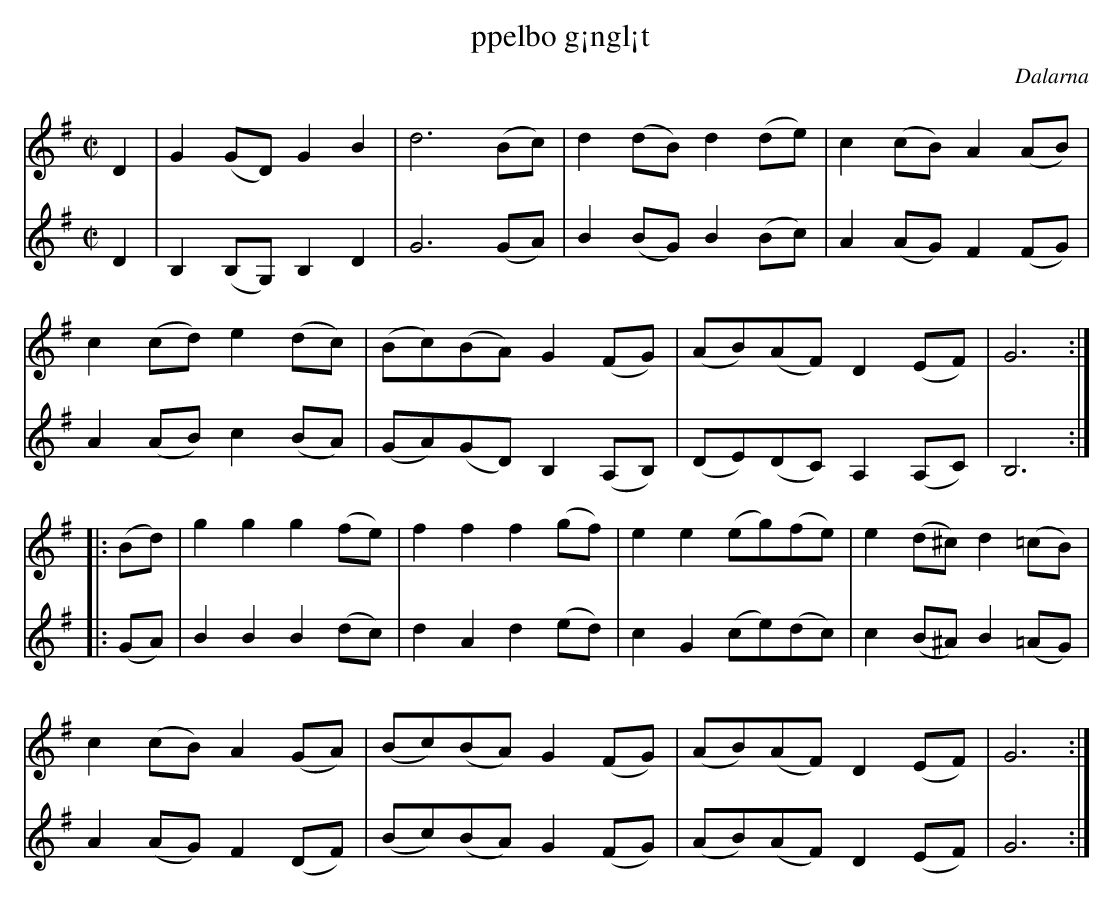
X:1
T: ppelbo g¡ngl¡t
M:C|
L:1/8
O:Dalarna
K:G
V:1
D2 | G2(GD) G2B2 | d6(Bc) | d2(dB) d2(de) | c2(cB) A2(AB) |
c2(cd) e2(dc) | (Bc)(BA) G2(FG) | (AB)(AF) D2(EF) | G6 :|
|: (Bd) | g2g2 g2(fe) | f2f2 f2(gf) | e2e2 (eg)(fe) | e2(d^c) d2(=cB) |
c2(cB) A2(GA) | (Bc)(BA) G2(FG) | (AB)(AF) D2(EF) | G6 :|
V:2
D2 | B,2(B,G,) B,2D2 | G6(GA) | B2(BG) B2(Bc) | A2(AG) F2(FG) |
A2(AB) c2(BA) | (GA)(GD) B,2(A,B,) | (DE)(DC) A,2(A,C) | B,6 :|
|: (GA) | B2B2 B2(dc) | d2A2 d2(ed) | c2G2 (ce)(dc) | c2(B^A) B2(=AG) |
A2(AG) F2(DF) | (Bc)(BA) G2(FG) | (AB)(AF) D2(EF) | G6 :|
